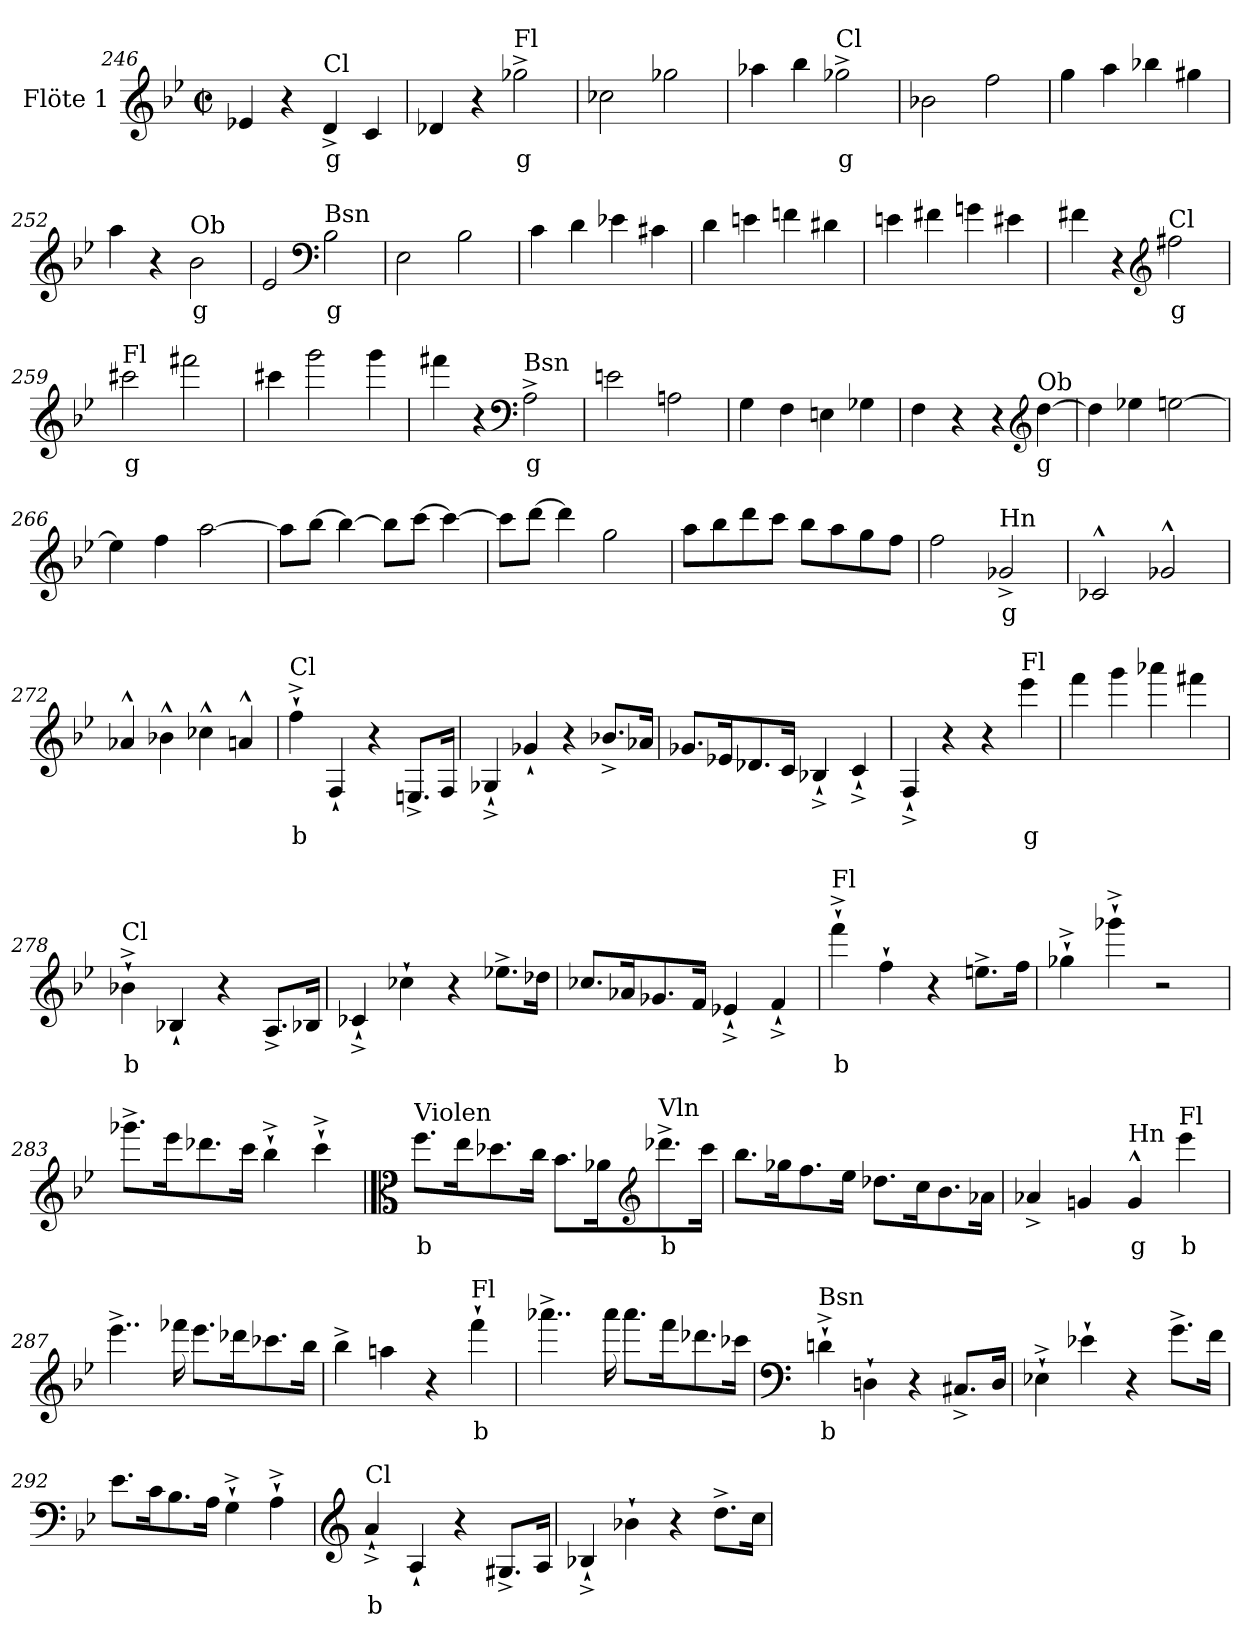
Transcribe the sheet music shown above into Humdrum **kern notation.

**kern	**text
*part1	*part1
*staff1	*staff1
*I"Flöte 1	*
*I'Fl. 1	*
*clefG2	*
*k[b-e-]	*
*M2/2	*
*met(c|)	*
=246	=246
4e-X	.
4r	.
!LO:TX:a:t=Cl	!
!	!LO:LY:color=#FF0000
4d^>	g
4c	.
=247	=247
4d-X	.
4r	.
!LO:TX:a:t=Fl	!
!	!LO:LY:color=#FF0000
2gg-X^	g
=248	=248
2cc-X	.
2gg-X	.
=249	=249
4aa-X	.
4bb-	.
!LO:TX:a:t=Cl	!
!	!LO:LY:color=#FF0000
2gg-X^	g
=250	=250
2b-X	.
2ff	.
=251	=251
4gg	.
4aa	.
4bb-X	.
4gg#X	.
=252	=252
4aa	.
4r	.
!LO:TX:a:t=Ob	!
!	!LO:LY:color=#FF0000
2b-	g
=253	=253
2e-	.
*clefF4	*
!LO:TX:a:t=Bsn	!
!	!LO:LY:color=#FF0000
2B-	g
=254	=254
2E-	.
2B-	.
=255	=255
4c	.
4d	.
4e-X	.
4c#X	.
=256	=256
4d	.
4en	.
4fn	.
4d#X	.
=257	=257
4en	.
4f#X	.
4gn	.
4e#X	.
=258	=258
4f#X	.
4r	.
*clefG2	*
!LO:TX:a:t=Cl	!
!	!LO:LY:color=#FF0000
2ff#X	g
=259	=259
!LO:TX:a:t=Fl	!
!	!LO:LY:color=#FF0000
2ccc#X	g
2fff#X	.
=260	=260
4ccc#X	.
2ggg	.
4ggg	.
=261	=261
4fff#X	.
4r	.
*clefF4	*
!LO:TX:a:t=Bsn	!
!	!LO:LY:color=#FF0000
2A^	g
=262	=262
2en	.
2An	.
=263	=263
4G	.
4F	.
4En	.
4G-X	.
=264	=264
4F	.
4r	.
4r	.
*clefG2	*
!LO:TX:a:t=Ob	!
!	!LO:LY:color=#FF0000
[4dd	g
=265	=265
4dd]	.
4ee-X	.
[2een	.
=266	=266
4ee]	.
4ff	.
[2aa	.
=267	=267
8aa\L]	.
[8bb-\J	.
4bb-_	.
8bb-\L]	.
[8ccc\J	.
4ccc_	.
=268	=268
8ccc\L]	.
[8ddd\J	.
4ddd]	.
2gg	.
=269	=269
8aa\L	.
8bb-\	.
8ddd\	.
8ccc\J	.
8bb-\L	.
8aa\	.
8gg\	.
8ff\J	.
=270	=270
2ff	.
!LO:TX:a:t=Hn	!
!	!LO:LY:color=#FF0000
2g-X^	g
=271	=271
2c-X^^	.
2g-X^^	.
=272	=272
4a-X^^	.
4b-X^^	.
4cc-X^^	.
4a^^	.
=273	=273
!LO:TX:a:t=Cl	!
!	!LO:LY:color=#FF0000
4ff^`	b
4F`	.
4r	.
8.E^/L	.
16F/Jk	.
=274	=274
4G-X^`	.
4g-X`	.
4r	.
8.b-X^/L	.
16a-X/Jk	.
=275	=275
8.g-X/L	.
16e-X/K	.
8.d-X/	.
16c/Jk	.
4B-X^>`	.
4c^>`	.
=276	=276
4F`^	.
4r	.
4r	.
!LO:TX:a:t=Fl	!
!	!LO:LY:color=#FF0000
4eee-	g
=277	=277
4fff	.
4ggg	.
4aaa-X	.
4fff#X	.
=278	=278
!LO:TX:a:t=Cl	!
!	!LO:LY:color=#FF0000
4b-X`^	b
4B-X`	.
4r	.
8.A^/L	.
16B-X/Jk	.
=279	=279
4c-X`^	.
4cc-X`	.
4r	.
8.ee-X^\L	.
16dd-X\Jk	.
=280	=280
8.cc-X/L	.
16a-X/K	.
8.g-X/	.
16f/Jk	.
4e-X`^	.
4f`^	.
=281	=281
!LO:TX:a:t=Fl	!
!	!LO:LY:color=#FF0000
4fff`^	b
4ff`	.
4r	.
8.een^\L	.
16ff\Jk	.
=282	=282
4gg-X`^	.
4ggg-X`^	.
2r	.
=283	=283
8.ggg-X^\L	.
16eee-\K	.
8.ddd-X\	.
16ccc\Jk	.
4bb-`^	.
4ccc`^	.
=284	=284
*clefC3	*
!LO:TX:a:t=Violen	!
!	!LO:LY:color=#FF0000
8.ff\L	b
16ee-\K	.
8.dd-X\	.
16cc\Jk	.
8.b-\L	.
16a-X\K	.
*clefG2	*
!LO:TX:a:t=Vln	!
!	!LO:LY:color=#FF0000
8.ddd-X^\	b
16ccc\Jk	.
=285	=285
8.bb-\L	.
16gg-X\K	.
8.ff\	.
16ee-\Jk	.
8.dd-X\L	.
16cc\K	.
8.b-\	.
16a-X\Jk	.
=286	=286
4a-X^	.
4gn	.
!LO:TX:a:t=Hn	!
!	!LO:LY:color=#FF0000
4g^^	g
!LO:TX:a:t=Fl	!
!	!LO:LY:color=#FF0000
4eee-	b
=287	=287
4..eee-^	.
16fff-X	.
8.eee-\L	.
16ddd-X\K	.
8.ccc-X\	.
16bb-\Jk	.
=288	=288
4bb-^	.
4aan	.
4r	.
!LO:TX:a:t=Fl	!
!	!LO:LY:color=#FF0000
4fff`	b
=289	=289
4..aaa-X^	.
16aaa-	.
8.aaa-\L	.
16fff\K	.
8.ddd-X\	.
16ccc-X\Jk	.
=290	=290
*clefF4	*
!LO:TX:a:t=Bsn	!
!	!LO:LY:color=#FF0000
4dn^`	b
4Dn`	.
4r	.
8.C#X^/L	.
16D/Jk	.
=291	=291
4E-X`^	.
4e-X`	.
4r	.
8.g^\L	.
16f\Jk	.
=292	=292
8.e-\L	.
16c\K	.
8.B-\	.
16A\Jk	.
4G`^	.
4A`^	.
=293	=293
*clefG2	*
!LO:TX:a:t=Cl	!
!	!LO:LY:color=#FF0000
4a`^	b
4A`>	.
4r	.
8.G#X^/L	.
16A/Jk	.
=294	=294
4B-X`>^>	.
4b-X`	.
4r	.
8.dd^\L	.
16cc\Jk	.
=	=
*-	*-
